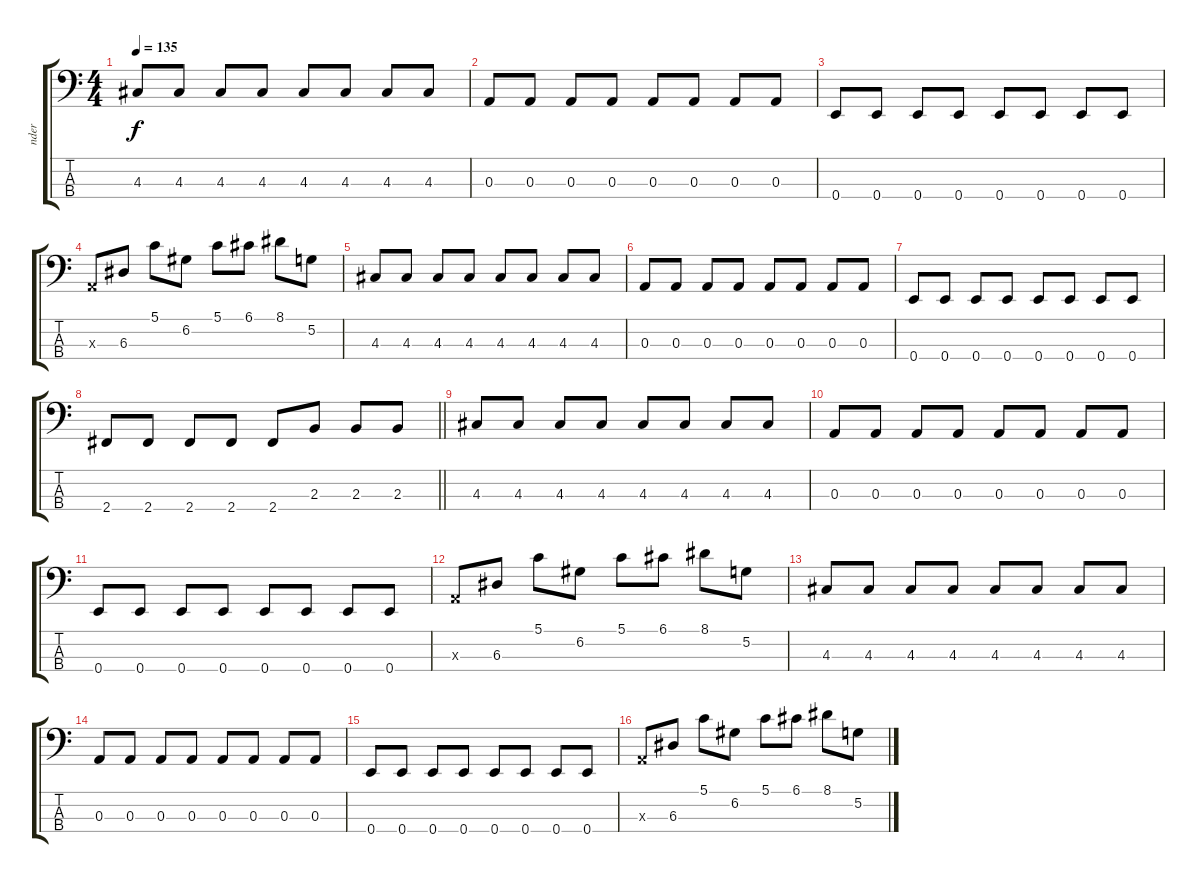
\track ("nder" "nder") {instrument slapbass2}
\staff {score tabs}
\tuning (G2 D2 A1 E1) {hide}
\ts (4 4)
\tempo 135
\clef f4
\ks c
4.3.8{dy f} 4.3.8 4.3.8 4.3.8 4.3.8 4.3.8 4.3.8 4.3.8 |
0.3.8 0.3.8 0.3.8 0.3.8 0.3.8 0.3.8 0.3.8 0.3.8 |
0.4.8 0.4.8 0.4.8 0.4.8 0.4.8 0.4.8 0.4.8 0.4.8 |
0.3{x}.8 6.3.8 5.1.8 6.2.8 5.1.8 6.1.8 8.1.8 5.2.8 |
4.3.8 4.3.8 4.3.8 4.3.8 4.3.8 4.3.8 4.3.8 4.3.8 |
0.3.8 0.3.8 0.3.8 0.3.8 0.3.8 0.3.8 0.3.8 0.3.8 |
0.4.8 0.4.8 0.4.8 0.4.8 0.4.8 0.4.8 0.4.8 0.4.8 |
\barLineRight lightlight
2.4.8 2.4.8 2.4.8 2.4.8 2.4.8 2.3.8 2.3.8 2.3.8 |
4.3.8 4.3.8 4.3.8 4.3.8 4.3.8 4.3.8 4.3.8 4.3.8 |
0.3.8 0.3.8 0.3.8 0.3.8 0.3.8 0.3.8 0.3.8 0.3.8 |
0.4.8 0.4.8 0.4.8 0.4.8 0.4.8 0.4.8 0.4.8 0.4.8 |
0.3{x}.8 6.3.8 5.1.8 6.2.8 5.1.8 6.1.8 8.1.8 5.2.8 |
4.3.8 4.3.8 4.3.8 4.3.8 4.3.8 4.3.8 4.3.8 4.3.8 |
0.3.8 0.3.8 0.3.8 0.3.8 0.3.8 0.3.8 0.3.8 0.3.8 |
0.4.8 0.4.8 0.4.8 0.4.8 0.4.8 0.4.8 0.4.8 0.4.8 |
0.3{x}.8 6.3.8 5.1.8 6.2.8 5.1.8 6.1.8 8.1.8 5.2.8
